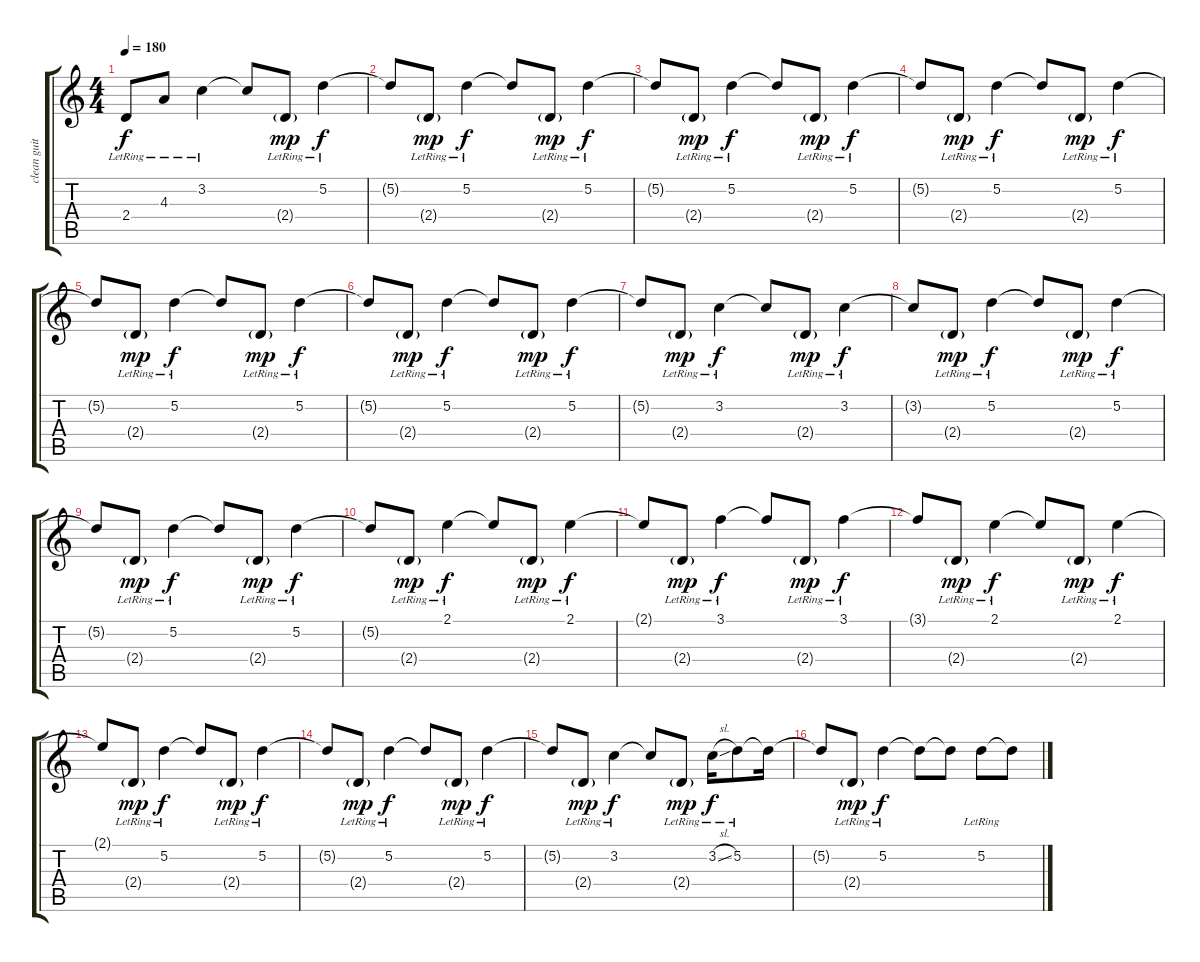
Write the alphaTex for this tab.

\track ("clean guitar" "clean guit") {instrument acousticguitarsteel}
\staff {score tabs}
\tuning (D4 A3 F3 C3 G2 C2) {hide}
\ts (4 4)
\tempo 180
\clef g2
\ks c
2.4{lr}.8{dy f} 4.3{lr}.8 3.2{lr}.4 3.2{t}.8 2.4{g lr}.8{dy mp} 5.2{lr}.4{dy f} |
5.2{t}.8 2.4{g lr}.8{dy mp} 5.2{lr}.4{dy f} 5.2{t}.8 2.4{g lr}.8{dy mp} 5.2{lr}.4{dy f} |
5.2{t}.8 2.4{g lr}.8{dy mp} 5.2{lr}.4{dy f} 5.2{t}.8 2.4{g lr}.8{dy mp} 5.2{lr}.4{dy f} |
5.2{t}.8 2.4{g lr}.8{dy mp} 5.2{lr}.4{dy f} 5.2{t}.8 2.4{g lr}.8{dy mp} 5.2{lr}.4{dy f} |
5.2{t}.8 2.4{g lr}.8{dy mp} 5.2{lr}.4{dy f} 5.2{t}.8 2.4{g lr}.8{dy mp} 5.2{lr}.4{dy f} |
5.2{t}.8 2.4{g lr}.8{dy mp} 5.2{lr}.4{dy f} 5.2{t}.8 2.4{g lr}.8{dy mp} 5.2{lr}.4{dy f} |
5.2{t}.8 2.4{g lr}.8{dy mp} 3.2{lr}.4{dy f} 3.2{t}.8 2.4{g lr}.8{dy mp} 3.2{lr}.4{dy f} |
3.2{t}.8 2.4{g lr}.8{dy mp} 5.2{lr}.4{dy f} 5.2{t}.8 2.4{g lr}.8{dy mp} 5.2{lr}.4{dy f} |
5.2{t}.8 2.4{g lr}.8{dy mp} 5.2{lr}.4{dy f} 5.2{t}.8 2.4{g lr}.8{dy mp} 5.2{lr}.4{dy f} |
5.2{t}.8 2.4{g lr}.8{dy mp} 2.1{lr}.4{dy f} 2.1{t}.8 2.4{g lr}.8{dy mp} 2.1{lr}.4{dy f} |
2.1{t}.8 2.4{g lr}.8{dy mp} 3.1{lr}.4{dy f} 3.1{t}.8 2.4{g lr}.8{dy mp} 3.1{lr}.4{dy f} |
3.1{t}.8 2.4{g lr}.8{dy mp} 2.1{lr}.4{dy f} 2.1{t}.8 2.4{g lr}.8{dy mp} 2.1{lr}.4{dy f} |
2.1{t}.8 2.4{g lr}.8{dy mp} 5.2{lr}.4{dy f} 5.2{t}.8 2.4{g lr}.8{dy mp} 5.2{lr}.4{dy f} |
5.2{t}.8 2.4{g lr}.8{dy mp} 5.2{lr}.4{dy f} 5.2{t}.8 2.4{g lr}.8{dy mp} 5.2{lr}.4{dy f} |
5.2{t}.8 2.4{g lr}.8{dy mp} 3.2{lr}.4{dy f} 3.2{t}.8 2.4{g lr}.8{dy mp} 3.2{sl lr}.16{dy f} 5.2{lr}.8 5.2{t}.16 |
5.2{t}.8 2.4{g lr}.8{dy mp} 5.2{lr}.4{dy f} 5.2{t}.8 5.2{t}.8 5.2{lr}.8 5.2{t}.8
